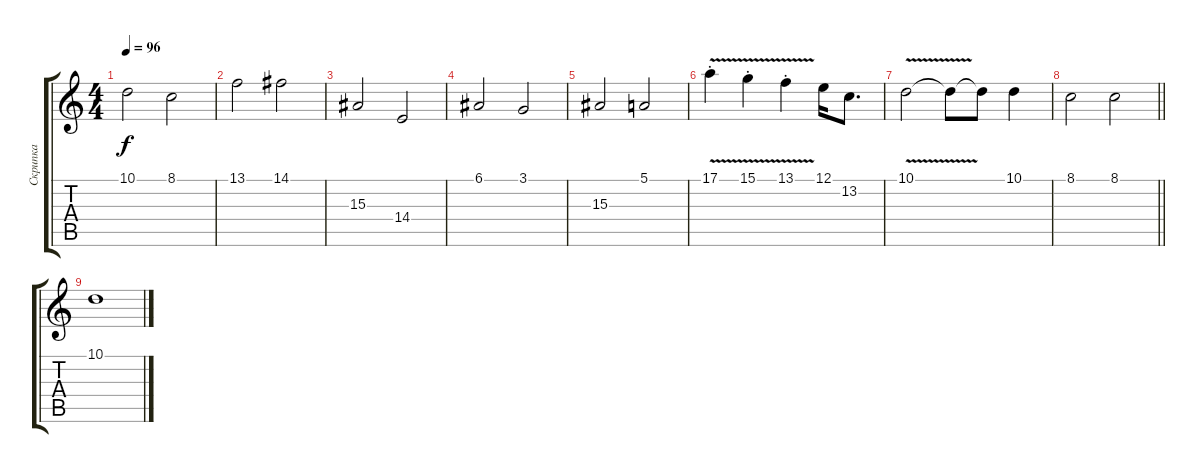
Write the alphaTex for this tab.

\track ("Скрипка " "Скрипка ") {instrument violin}
\staff {score tabs}
\tuning (E4 B3 G3 D3 A2 E2) {hide}
\ts (4 4)
\tempo 96
\clef g2
\ks c
10.1.2{dy f} 8.1.2 |
13.1.2 14.1.2 |
15.3.2 14.4.2 |
6.1.2 3.1.2 |
15.3.2 5.1.2 |
17.1{v st}.4 15.1{v st}.4 13.1{v st}.4 12.1.16 13.2.8{d} |
10.1{v}.2 10.1{t}.8 10.1{t}.8 10.1.4 |
\barLineRight lightlight
8.1.2 8.1.2 |
10.1.1
